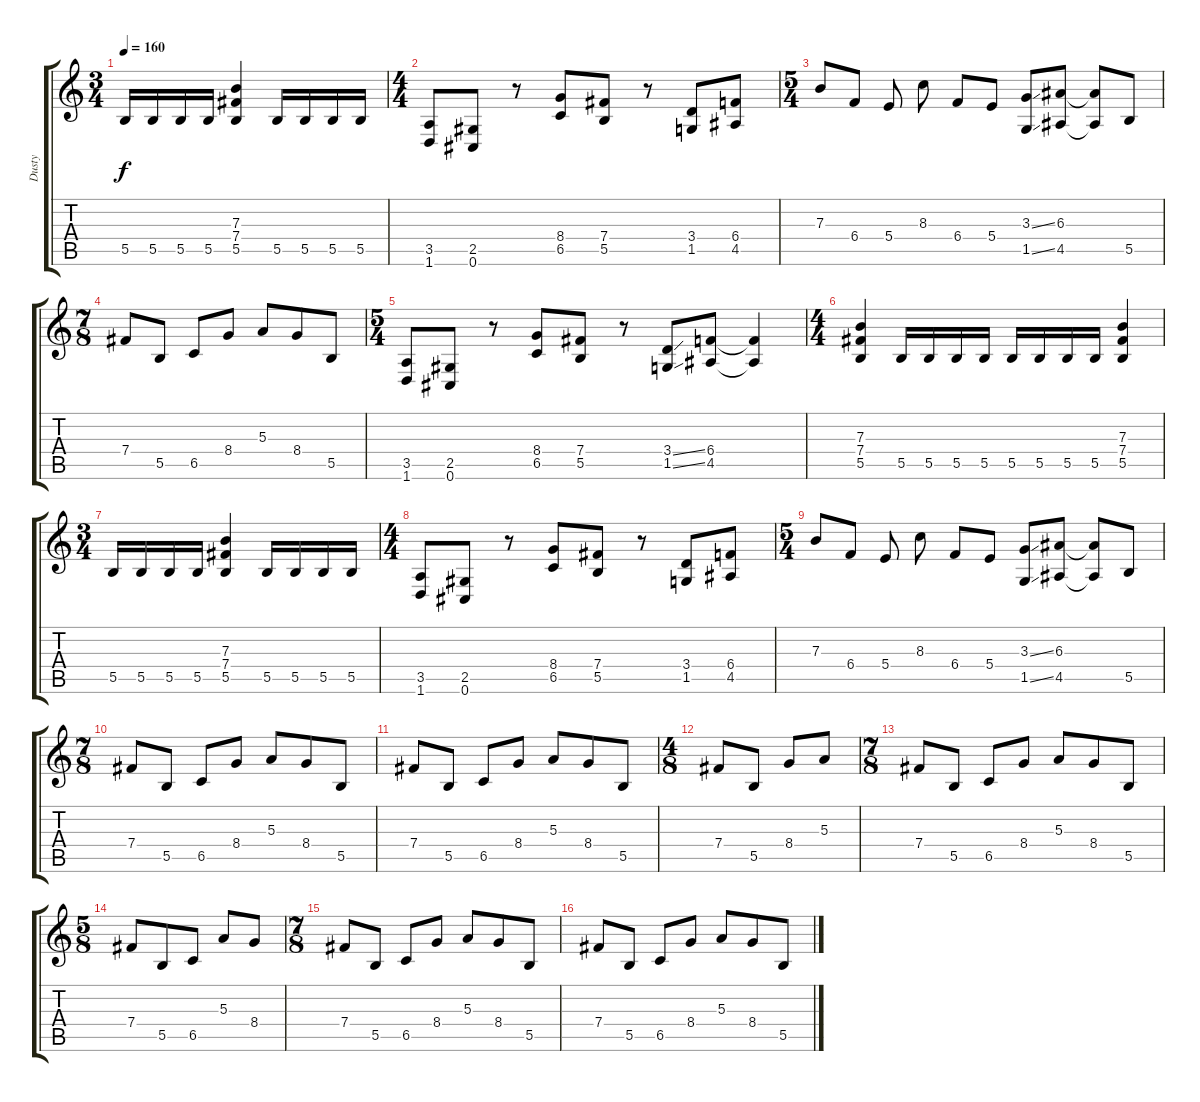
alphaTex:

\track ("Dusty" "Dusty") {instrument distortionguitar}
\staff {score tabs}
\tuning (Db4 Ab3 E3 B2 Gb2 Db2) {hide}
\ts (3 4)
\tempo 160
\clef g2
\ks c
5.5.16{dy f} 5.5.16 5.5.16 5.5.16 (7.3 7.4 5.5).4 5.5.16 5.5.16 5.5.16 5.5.16 |
\ts (4 4)
(3.5 1.6).8 (2.5 0.6).8 r.8 (8.4 6.5).8{beam merge} (7.4 5.5).8 r.8 (3.4 1.5).8 (6.4 4.5).8 |
\ts (5 4)
7.3.8 6.4.8 5.4.8{beam split} 8.3.8 6.4.8 5.4.8 (3.3{ss} 1.5{ss}).8 (6.3 4.5).8 (6.3{t} 4.5{t}).8 5.5.8 |
\ts (7 8)
7.4.8{beam merge} 5.5.8{beam split} 6.5.8{beam merge} 8.4.8{beam split} 5.3.8{beam merge} 8.4.8{beam merge} 5.5.8 |
\ts (5 4)
(3.5 1.6).8 (2.5 0.6).8 r.8 (8.4 6.5).8{beam merge} (7.4 5.5).8 r.8 (3.4{ss} 1.5{ss}).8 (6.4 4.5).8 (6.4{t} 4.5{t}).4 |
\ts (4 4)
(7.3 7.4 5.5).4 5.5.16 5.5.16 5.5.16 5.5.16 5.5.16 5.5.16 5.5.16 5.5.16 (7.3 7.4 5.5).4 |
\ts (3 4)
5.5.16 5.5.16 5.5.16 5.5.16 (7.3 7.4 5.5).4 5.5.16 5.5.16 5.5.16 5.5.16 |
\ts (4 4)
(3.5 1.6).8 (2.5 0.6).8 r.8 (8.4 6.5).8{beam merge} (7.4 5.5).8 r.8 (3.4 1.5).8 (6.4 4.5).8 |
\ts (5 4)
7.3.8 6.4.8 5.4.8{beam split} 8.3.8 6.4.8 5.4.8 (3.3{ss} 1.5{ss}).8 (6.3 4.5).8{beam split} (6.3{t} 4.5{t}).8 5.5.8 |
\ts (7 8)
7.4.8{beam merge} 5.5.8{beam split} 6.5.8{beam merge} 8.4.8{beam split} 5.3.8{beam merge} 8.4.8{beam merge} 5.5.8 |
7.4.8{beam merge} 5.5.8{beam split} 6.5.8{beam merge} 8.4.8{beam split} 5.3.8{beam merge} 8.4.8{beam merge} 5.5.8 |
\ts (4 8)
7.4.8{beam merge} 5.5.8{beam split} 8.4.8{beam merge} 5.3.8 |
\ts (7 8)
7.4.8{beam merge} 5.5.8{beam split} 6.5.8{beam merge} 8.4.8{beam split} 5.3.8{beam merge} 8.4.8{beam merge} 5.5.8 |
\ts (5 8)
7.4.8{beam merge} 5.5.8{beam merge} 6.5.8{beam split} 5.3.8{beam merge} 8.4.8 |
\ts (7 8)
7.4.8{beam merge} 5.5.8{beam split} 6.5.8{beam merge} 8.4.8{beam split} 5.3.8{beam merge} 8.4.8{beam merge} 5.5.8 |
7.4.8{beam merge} 5.5.8{beam split} 6.5.8{beam merge} 8.4.8{beam split} 5.3.8{beam merge} 8.4.8{beam merge} 5.5.8
